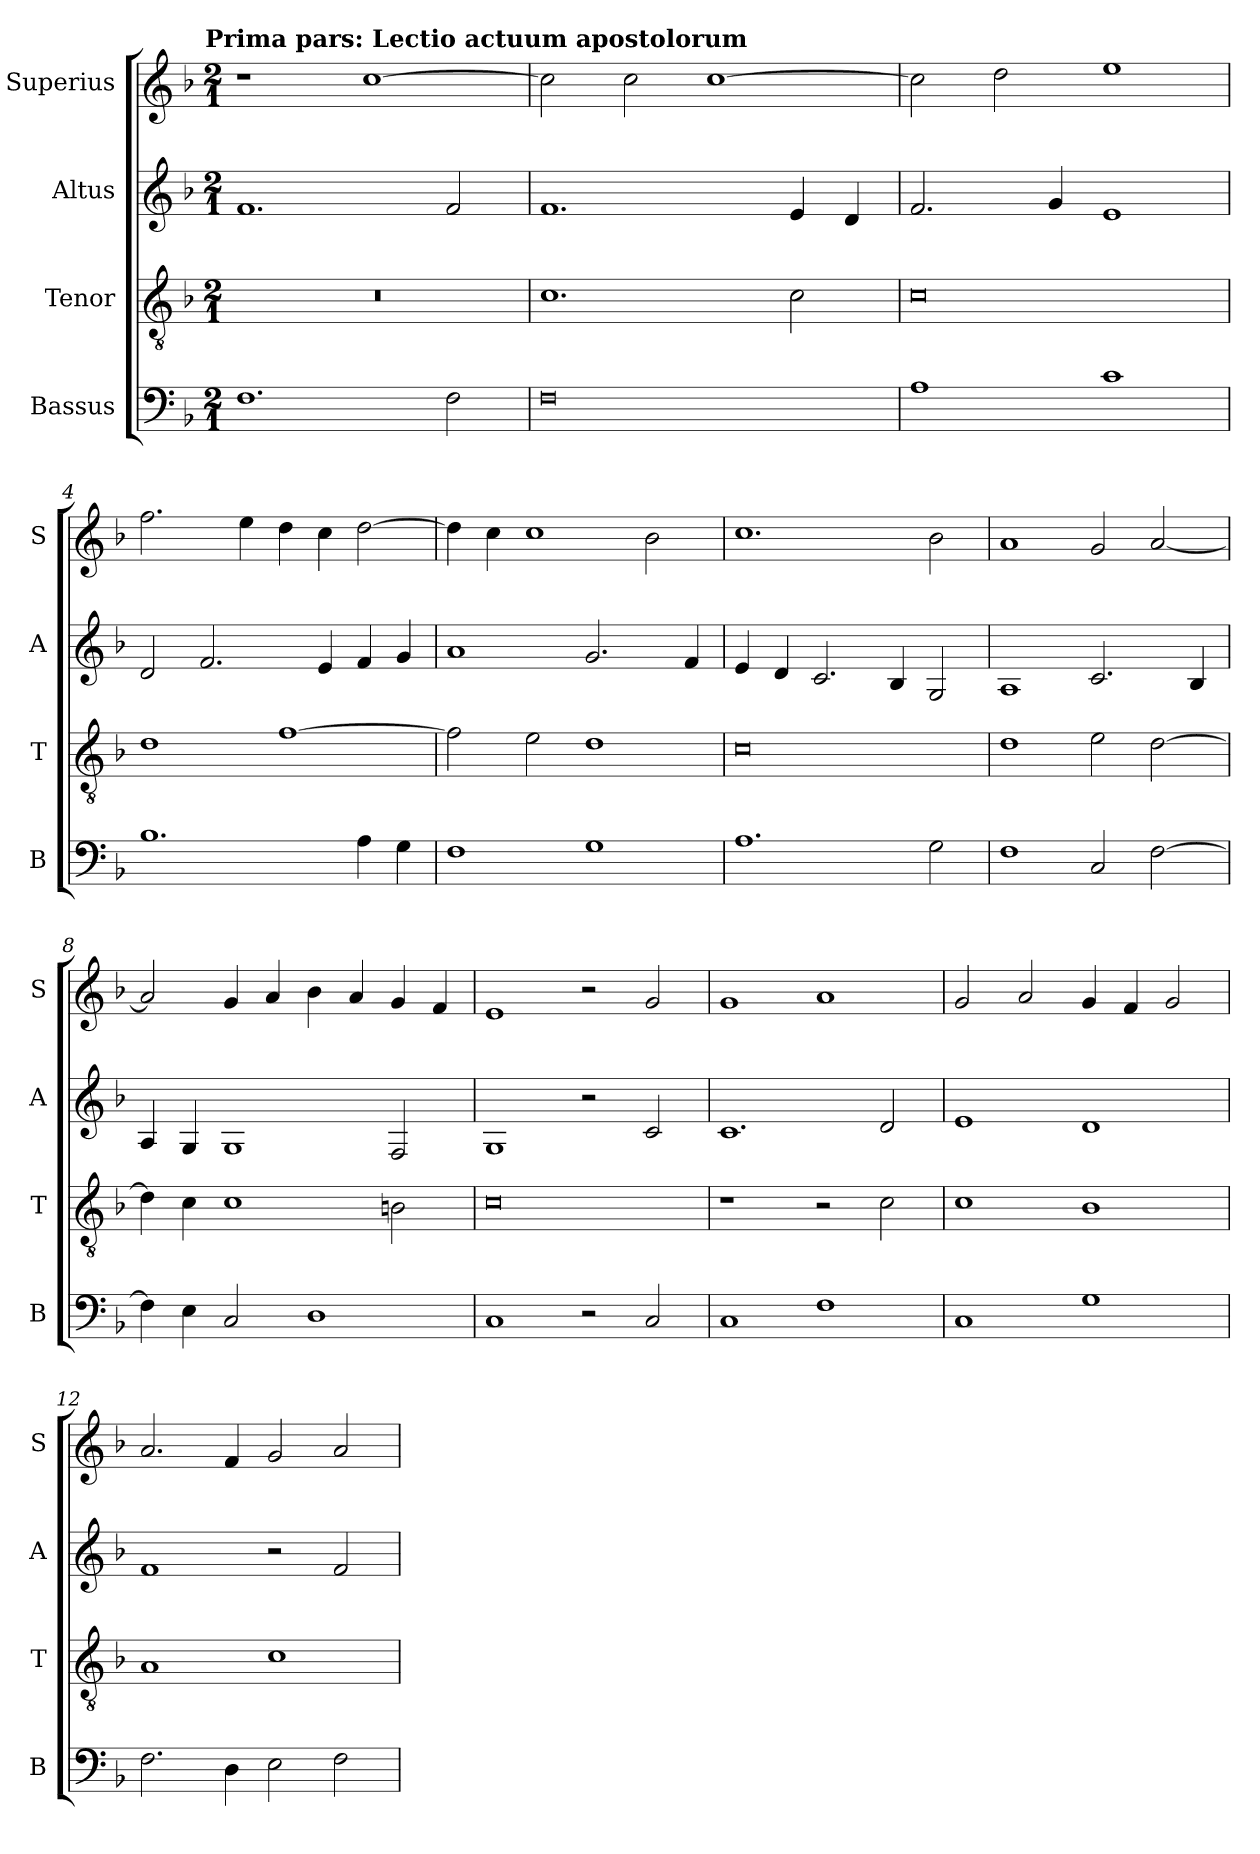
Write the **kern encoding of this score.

**kern	**kern	**kern	**kern
*part4	*part3	*part2	*part1
*staff4	*staff3	*staff2	*staff1
*I"Bassus	*I"Tenor	*I"Altus	*I"Superius
*I'B	*I'T	*I'A	*I'S
*clefF4	*clefGv2	*clefG2	*clefG2
*k[b-]	*k[b-]	*k[b-]	*k[b-]
*F:	*F:	*F:	*F:
!!LO:TX:omd:t=Prima pars&colon; Lectio actuum apostolorum
*M2/1	*M2/1	*M2/1	*M2/1
=1	=1	=1	=1
1.F	0r	1.f	1r
.	.	.	[1cc
2F	.	2f	.
=2	=2	=2	=2
0F	1.c	1.f	2cc]
.	.	.	2cc
.	.	.	[1cc
.	2c	4e	.
.	.	4d	.
=3	=3	=3	=3
1A	0c	2.f	2cc]
.	.	.	2dd
.	.	4g	.
1c	.	1e	1ee
=4	=4	=4	=4
1.B-	1d	2d	2.ff
.	.	2.f	.
.	.	.	4ee
.	[1f	.	4dd
.	.	4e	4cc
4A	.	4f	[2dd
4G	.	4g	.
=5	=5	=5	=5
1F	2f]	1a	4dd]
.	.	.	4cc
.	2e	.	1cc
1G	1d	2.g	.
.	.	.	2b-
.	.	4f	.
=6	=6	=6	=6
1.A	0c	4e	1.cc
.	.	4d	.
.	.	2.c	.
.	.	4B-	.
2G	.	2G	2b-
=7	=7	=7	=7
1F	1d	1A	1a
2C	2e	2.c	2g
[2F	[2d	.	[2a
.	.	4B-	.
=8	=8	=8	=8
4F]	4d]	4A	2a]
4E	4c	4G	.
2C	1c	1G	4g
.	.	.	4a
1D	.	.	4b-
.	.	.	4a
.	2Bn	2F	4g
.	.	.	4f
=9	=9	=9	=9
1C	0c	1G	1e
2r	.	2r	2r
2C	.	2c	2g
=10	=10	=10	=10
1C	1r	1.c	1g
1F	2r	.	1a
.	2c	2d	.
=11	=11	=11	=11
1C	1c	1e	2g
.	.	.	2a
1G	1B-	1d	4g
.	.	.	4f
.	.	.	2g
=12	=12	=12	=12
2.F	1A	1f	2.a
4D	.	.	4f
2E	1c	2r	2g
2F	.	2f	2a
=	=	=	=
*-	*-	*-	*-
